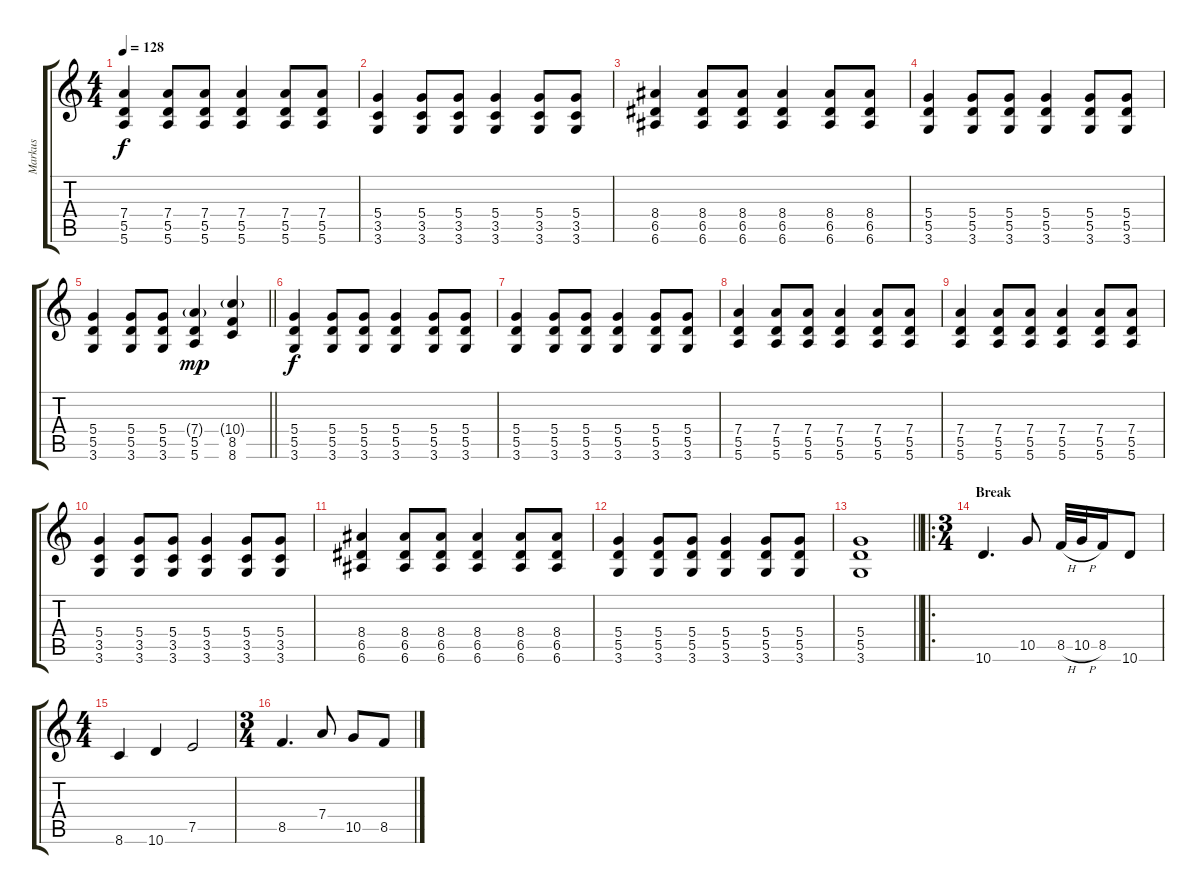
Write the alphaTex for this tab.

\track ("Markus" "Markus") {instrument distortionguitar}
\staff {score tabs}
\tuning (E4 B3 G3 D3 A2 E2) {hide}
\ts (4 4)
\tempo 128
\clef g2
\ks c
(7.4 5.5 5.6).4{dy f} (7.4 5.5 5.6).8 (7.4 5.5 5.6).8 (7.4 5.5 5.6).4 (7.4 5.5 5.6).8 (7.4 5.5 5.6).8 |
(5.4 3.5 3.6).4 (5.4 3.5 3.6).8 (5.4 3.5 3.6).8 (5.4 3.5 3.6).4 (5.4 3.5 3.6).8 (5.4 3.5 3.6).8 |
(8.4 6.5 6.6).4 (8.4 6.5 6.6).8 (8.4 6.5 6.6).8 (8.4 6.5 6.6).4 (8.4 6.5 6.6).8 (8.4 6.5 6.6).8 |
(5.4 5.5 3.6).4 (5.4 5.5 3.6).8 (5.4 5.5 3.6).8 (5.4 5.5 3.6).4 (5.4 5.5 3.6).8 (5.4 5.5 3.6).8 |
\barLineRight lightlight
(5.4 5.5 3.6).4 (5.4 5.5 3.6).8 (5.4 5.5 3.6).8 (7.4{g} 5.5 5.6).4{dy mp} (10.4{g} 8.5 8.6).4 |
\section ("" "")
(5.4 5.5 3.6).4{dy f} (5.4 5.5 3.6).8 (5.4 5.5 3.6).8 (5.4 5.5 3.6).4 (5.4 5.5 3.6).8 (5.4 5.5 3.6).8 |
(5.4 5.5 3.6).4 (5.4 5.5 3.6).8 (5.4 5.5 3.6).8 (5.4 5.5 3.6).4 (5.4 5.5 3.6).8 (5.4 5.5 3.6).8 |
(7.4 5.5 5.6).4 (7.4 5.5 5.6).8 (7.4 5.5 5.6).8 (7.4 5.5 5.6).4 (7.4 5.5 5.6).8 (7.4 5.5 5.6).8 |
(7.4 5.5 5.6).4 (7.4 5.5 5.6).8 (7.4 5.5 5.6).8 (7.4 5.5 5.6).4 (7.4 5.5 5.6).8 (7.4 5.5 5.6).8 |
(5.4 3.5 3.6).4 (5.4 3.5 3.6).8 (5.4 3.5 3.6).8 (5.4 3.5 3.6).4 (5.4 3.5 3.6).8 (5.4 3.5 3.6).8 |
(8.4 6.5 6.6).4 (8.4 6.5 6.6).8 (8.4 6.5 6.6).8 (8.4 6.5 6.6).4 (8.4 6.5 6.6).8 (8.4 6.5 6.6).8 |
(5.4 5.5 3.6).4 (5.4 5.5 3.6).8 (5.4 5.5 3.6).8 (5.4 5.5 3.6).4 (5.4 5.5 3.6).8 (5.4 5.5 3.6).8 |
\barLineRight lightlight
(5.4 5.5 3.6).1 |
\ro
\ts (3 4)
\section ("" "Break")
10.6.4{d} 10.5.8 8.5{h}.32 10.5{h}.32 8.5.16 10.6.8 |
\ts (4 4)
8.6.4 10.6.4 7.5.2 |
\ts (3 4)
8.5.4{d} 7.4.8 10.5.8 8.5.8
